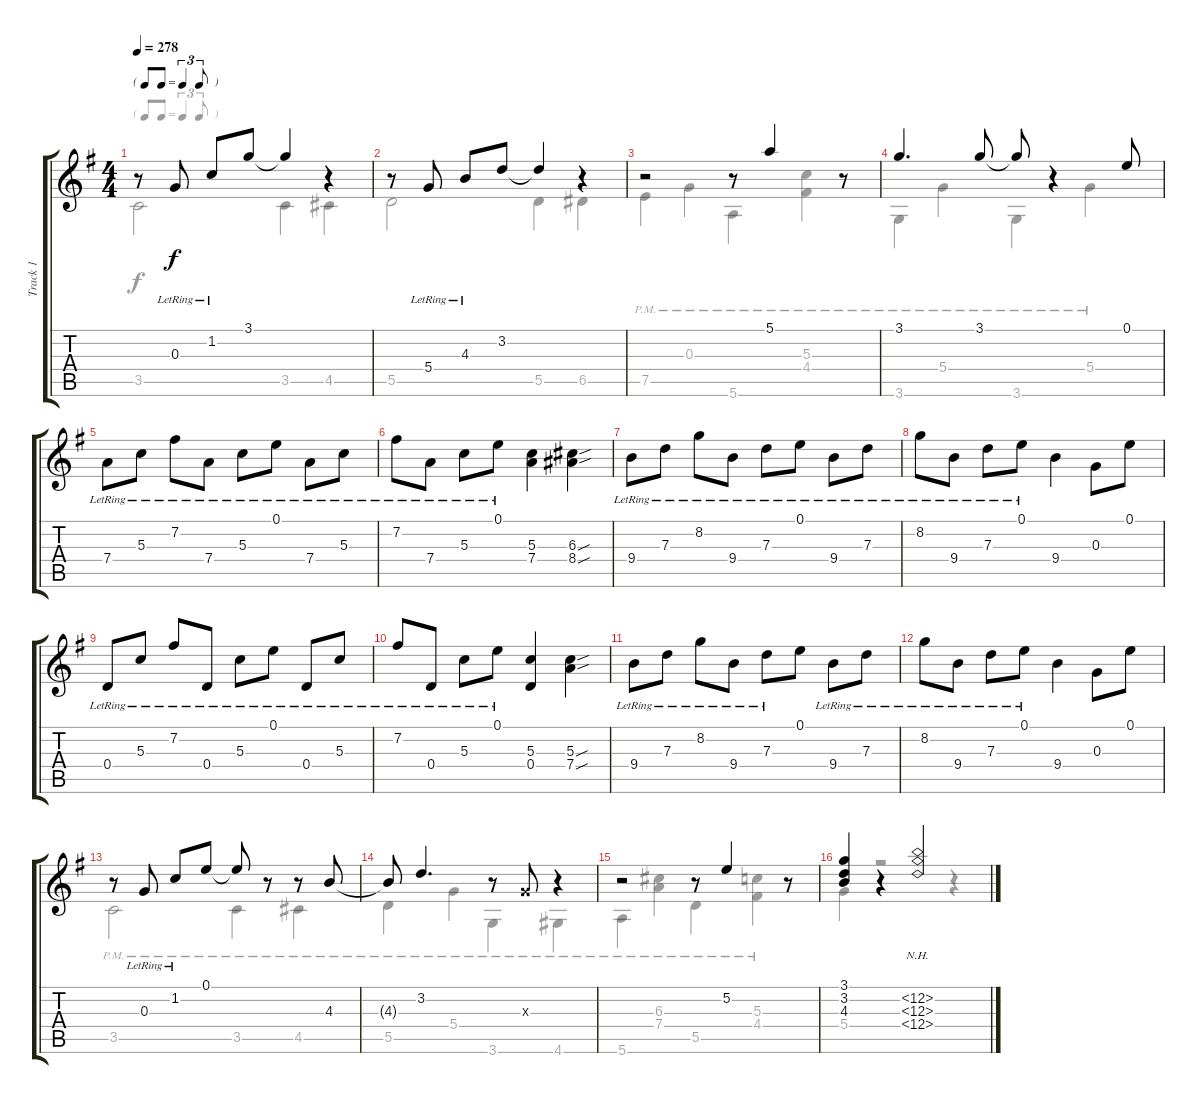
\track ("Track 1" "Track 1") {instrument acousticguitarsteel}
\staff {score tabs}
\tuning (E4 B3 G3 D3 A2 E2) {hide}
\voice
\ts (4 4)
\tf triplet8th
\tempo 278
\clef g2
\ks g
r.8{dy f} 0.3{lr}.8 1.2{lr}.8 3.1.8 3.1{t}.4 r.4 |
r.8 5.4{lr}.8 4.3{lr}.8 3.2.8 3.2{t}.4 r.4 |
r.2 r.8 5.1.4 r.8 |
3.1.4{d} 3.1.8 3.1{t}.8 r.4 0.1.8 |
7.4{lr}.8 5.3{lr}.8 7.2{lr}.8 7.4{lr}.8 5.3{lr}.8 0.1{lr}.8 7.4{lr}.8 5.3{lr}.8 |
7.2{lr}.8 7.4{lr}.8 5.3{lr}.8 0.1{lr}.8 (5.3 7.4).4 (6.3{sou} 8.4{sou}).4 |
9.4{lr}.8 7.3{lr}.8 8.2{lr}.8 9.4{lr}.8 7.3{lr}.8 0.1{lr}.8 9.4{lr}.8 7.3{lr}.8 |
8.2{lr}.8 9.4{lr}.8 7.3{lr}.8 0.1{lr}.8 9.4.4 0.3.8 0.1.8 |
0.4{lr}.8 5.3{lr}.8 7.2{lr}.8 0.4{lr}.8 5.3{lr}.8 0.1{lr}.8 0.4{lr}.8 5.3{lr}.8 |
7.2{lr}.8 0.4{lr}.8 5.3{lr}.8 0.1{lr}.8 (5.3 0.4).4 (5.3{sou} 7.4{sou}).4 |
9.4{lr}.8 7.3{lr}.8 8.2{lr}.8 9.4{lr}.8 7.3{lr}.8 0.1.8 9.4{lr}.8 7.3{lr}.8 |
8.2{lr}.8 9.4{lr}.8 7.3{lr}.8 0.1{lr}.8 9.4.4 0.3.8 0.1.8 |
r.8 0.3{lr}.8 1.2{lr}.8 0.1.8 0.1{t}.8 r.8 r.8 4.3.8 |
4.3{t}.8 3.2.4{d} r.8 0.3{x}.8 r.4 |
r.2 r.8 5.2.4 r.8 |
(3.1 3.2 4.3).4 r.4 (12.2{nh} 12.3{nh} 12.4{nh}).2
\voice
\clef g2
\ottava regular
\simile none
\ks g
3.5.2{dy f} 3.5.4 4.5.4 |
5.5.2 5.5.4 6.5.4 |
7.5{pm}.4 0.3{pm}.4 5.6{pm}.4 (5.3{pm} 4.4{pm}).4 |
3.6{pm}.4 5.4{pm}.4 3.6{pm}.4 5.4{pm}.4 |
|
|
|
|
|
|
|
|
3.5{pm}.2 3.5{pm}.4 4.5{pm}.4 |
5.5{pm}.4 5.4{pm}.4 3.6{pm}.4 4.6{pm}.4 |
5.6{pm}.4 (6.3{pm} 7.4{pm}).4 5.5{pm}.4 (5.3{pm} 4.4{pm}).4 |
5.4.4 r.2 r.4
